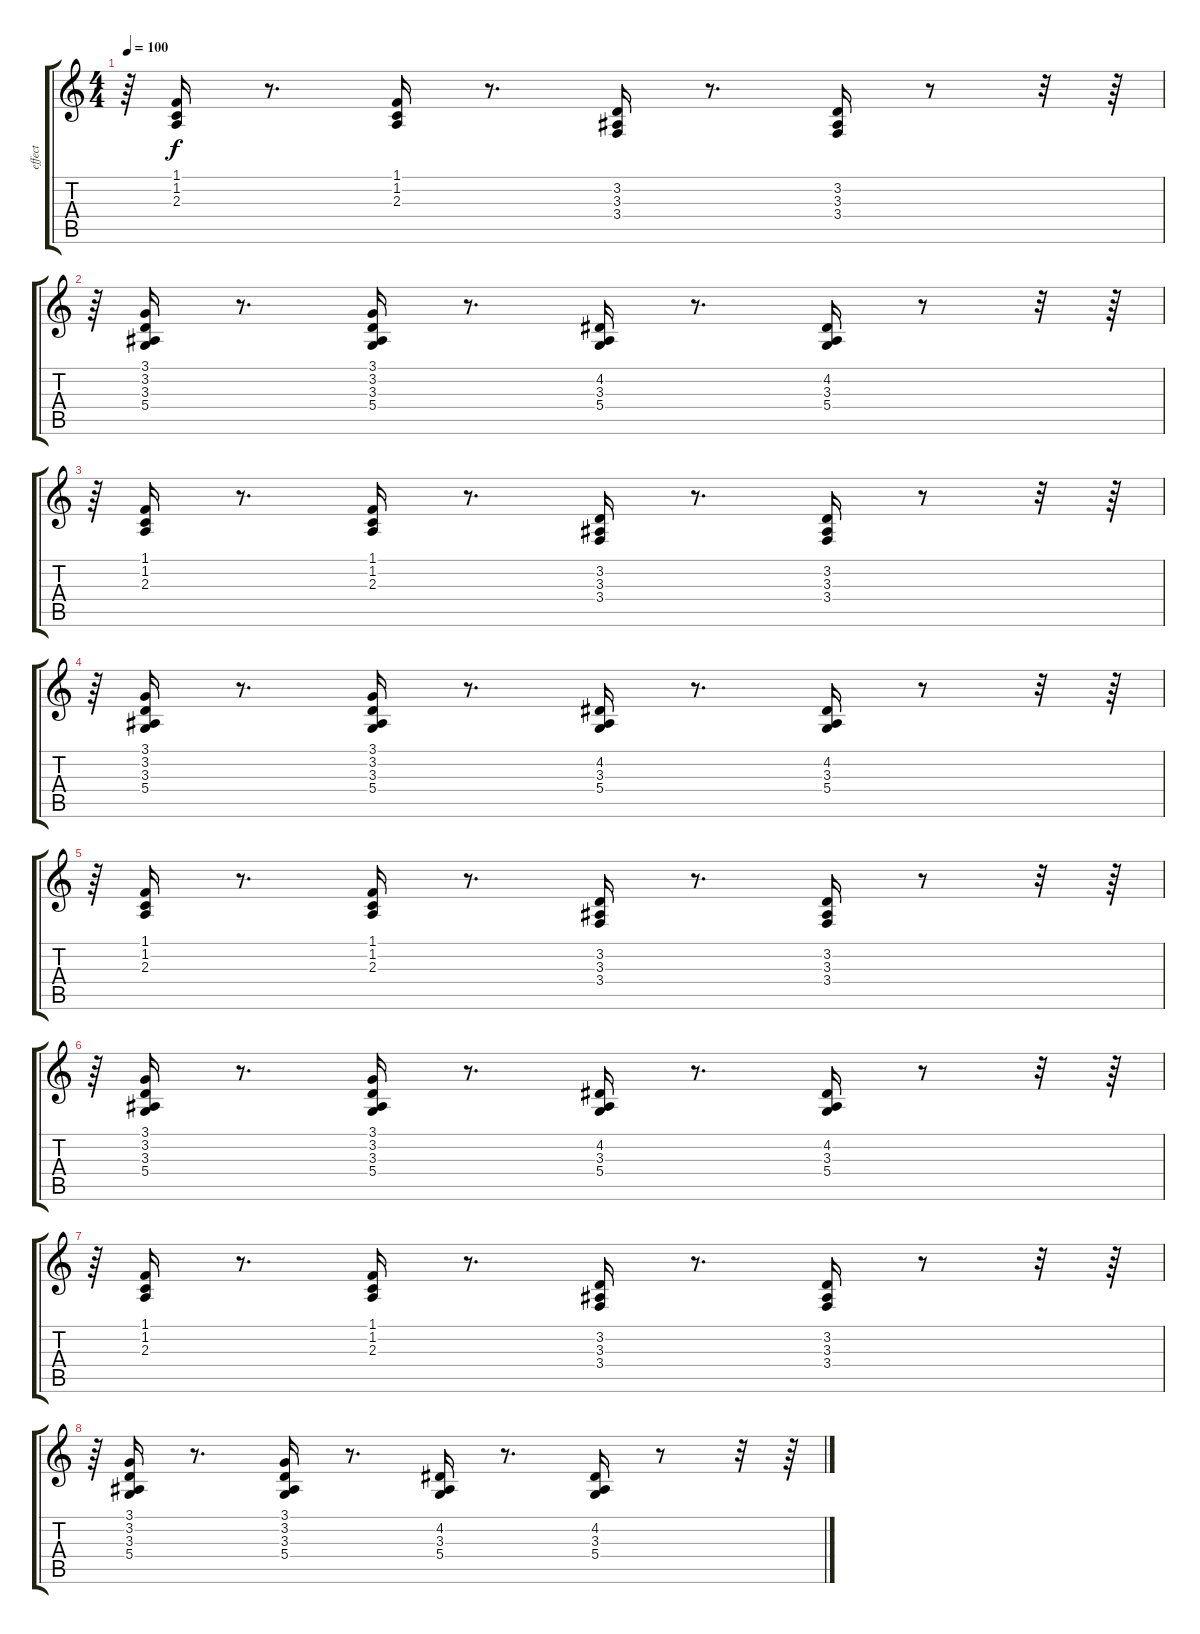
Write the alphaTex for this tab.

\track ("effect" "effect") {instrument drawbarorgan}
\staff {score tabs}
\tuning (E4 B3 G3 D3 A2 E2) {hide}
\ts (4 4)
\tempo 100
\clef g2
\ks c
r.64{dy f} (1.1 1.2 2.3).16 r.8{d} (1.1 1.2 2.3).16 r.8{d} (3.2 3.3 3.4).16 r.8{d} (3.2 3.3 3.4).16 r.8 r.32 r.64 |
r.64 (3.1 3.2 3.3 5.4).16 r.8{d} (3.1 3.2 3.3 5.4).16 r.8{d} (4.2 3.3 5.4).16 r.8{d} (4.2 3.3 5.4).16 r.8 r.32 r.64 |
r.64 (1.1 1.2 2.3).16 r.8{d} (1.1 1.2 2.3).16 r.8{d} (3.2 3.3 3.4).16 r.8{d} (3.2 3.3 3.4).16 r.8 r.32 r.64 |
r.64 (3.1 3.2 3.3 5.4).16 r.8{d} (3.1 3.2 3.3 5.4).16 r.8{d} (4.2 3.3 5.4).16 r.8{d} (4.2 3.3 5.4).16 r.8 r.32 r.64 |
r.64 (1.1 1.2 2.3).16 r.8{d} (1.1 1.2 2.3).16 r.8{d} (3.2 3.3 3.4).16 r.8{d} (3.2 3.3 3.4).16 r.8 r.32 r.64 |
r.64 (3.1 3.2 3.3 5.4).16 r.8{d} (3.1 3.2 3.3 5.4).16 r.8{d} (4.2 3.3 5.4).16 r.8{d} (4.2 3.3 5.4).16 r.8 r.32 r.64 |
r.64 (1.1 1.2 2.3).16 r.8{d} (1.1 1.2 2.3).16 r.8{d} (3.2 3.3 3.4).16 r.8{d} (3.2 3.3 3.4).16 r.8 r.32 r.64 |
r.64 (3.1 3.2 3.3 5.4).16 r.8{d} (3.1 3.2 3.3 5.4).16 r.8{d} (4.2 3.3 5.4).16 r.8{d} (4.2 3.3 5.4).16 r.8 r.32 r.64
